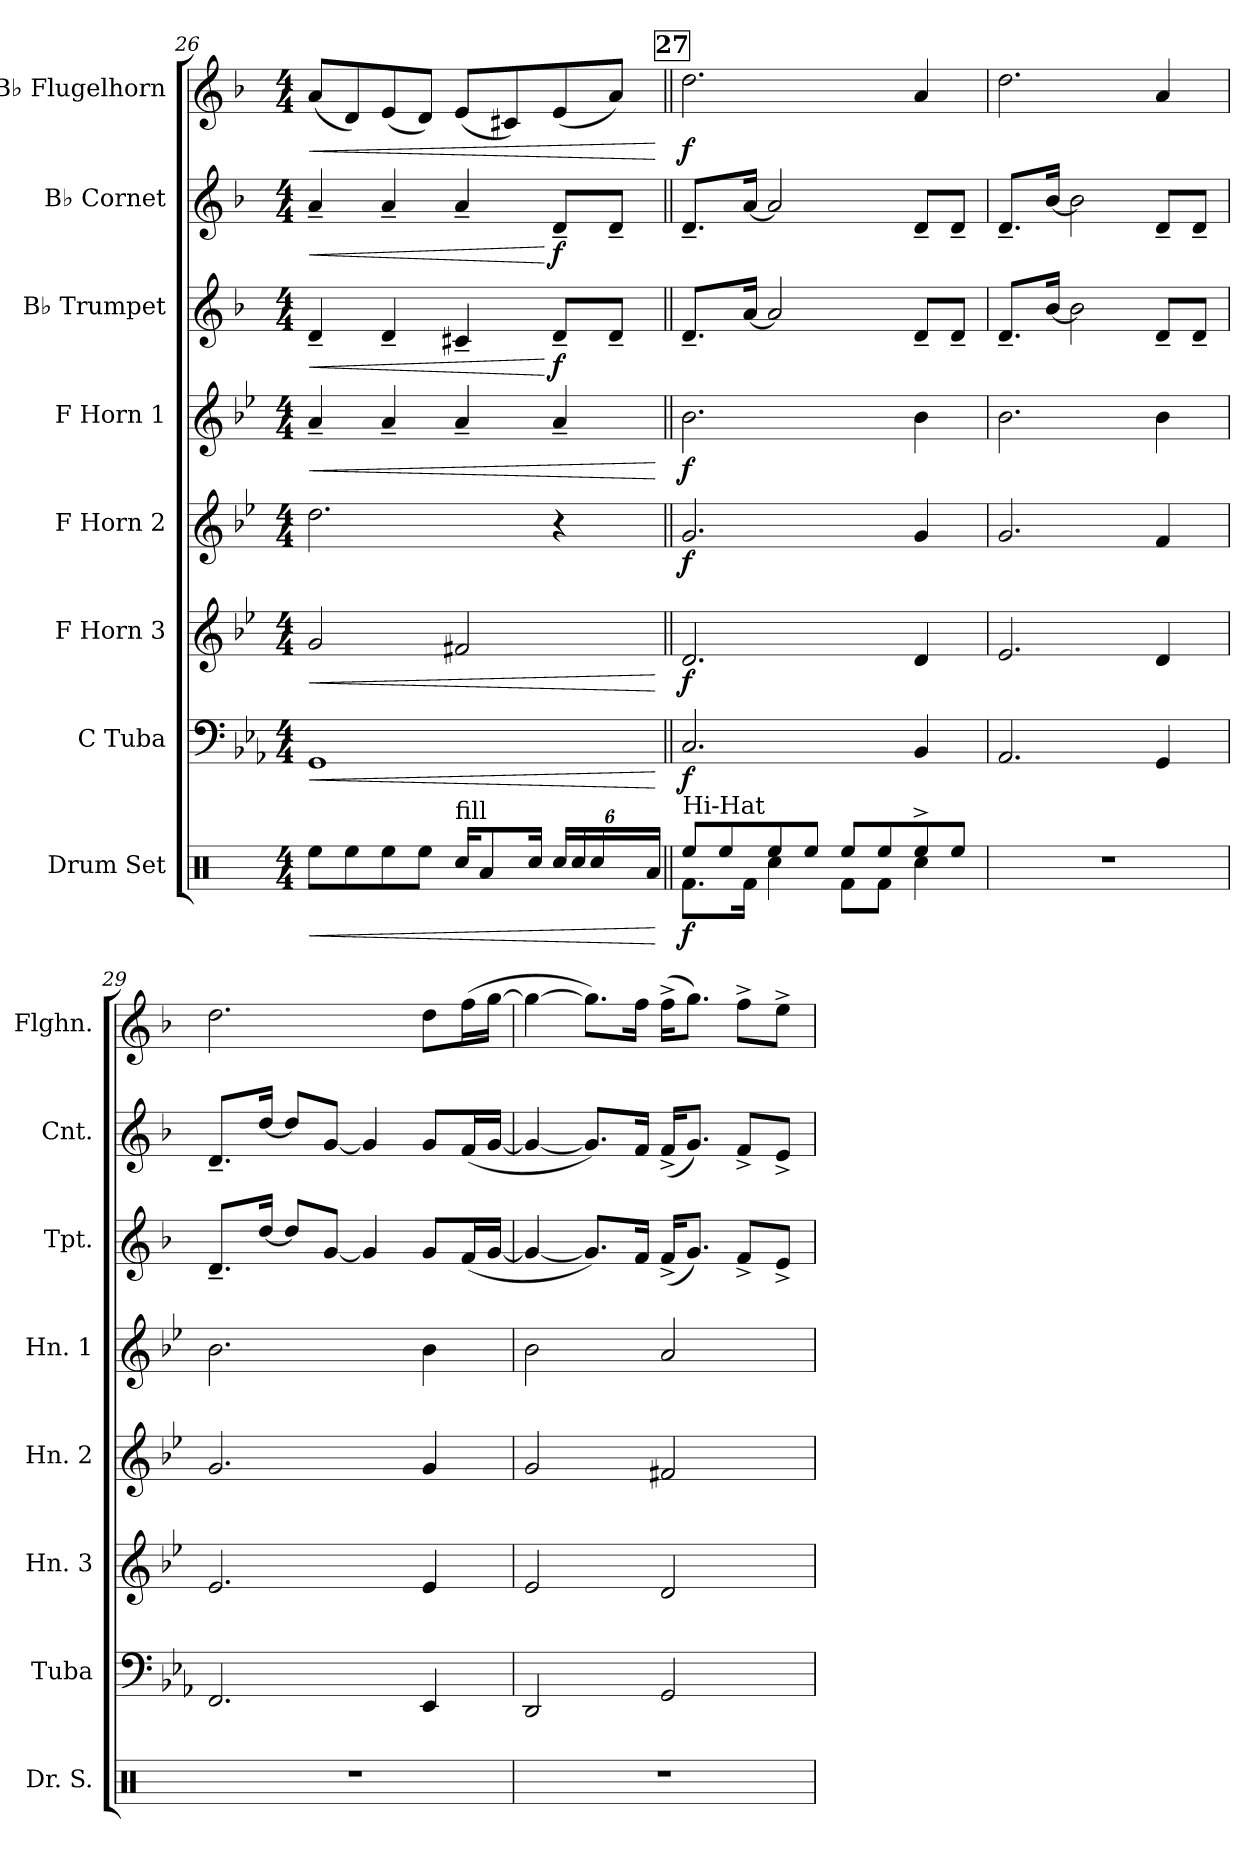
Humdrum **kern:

**kern	**dynam	**kern	**dynam	**kern	**dynam	**kern	**dynam	**kern	**dynam	**kern	**dynam	**kern	**dynam	**kern	**dynam
*part8	*part8	*part7	*part7	*part6	*part6	*part5	*part5	*part4	*part4	*part3	*part3	*part2	*part2	*part1	*part1
*staff8	*staff8	*staff7	*staff7	*staff6	*staff6	*staff5	*staff5	*staff4	*staff4	*staff3	*staff3	*staff2	*staff2	*staff1	*staff1
*I"Drum Set	*	*I"C Tuba	*	*I"F Horn 3	*	*I"F Horn 2	*	*I"F Horn 1	*	*I"B♭ Trumpet	*	*I"B♭ Cornet	*	*I"B♭ Flugelhorn	*
*I'Dr. S.	*	*I'Tuba	*	*I'Hn. 3	*	*I'Hn. 2	*	*I'Hn. 1	*	*I'Tpt.	*	*I'Cnt.	*	*I'Flghn.	*
!!LO:PB:g=z
*clefX	*	*clefF4	*	*clefG2	*	*clefG2	*	*clefG2	*	*clefG2	*	*clefG2	*	*clefG2	*
*	*	*	*	*ITrd4c7	*	*ITrd4c7	*	*ITrd4c7	*	*ITrd1c2	*	*ITrd1c2	*	*ITrd1c2	*
*k[]	*	*k[b-e-a-]	*	*k[b-e-a-]	*	*k[b-e-a-]	*	*k[b-e-a-]	*	*k[b-e-a-]	*	*k[b-e-a-]	*	*k[b-e-a-]	*
*M4/4	*	*M4/4	*	*M4/4	*	*M4/4	*	*M4/4	*	*M4/4	*	*M4/4	*	*M4/4	*
=26	=26	=26	=26	=26	=26	=26	=26	=26	=26	=26	=26	=26	=26	=26	=26
!	!LO:HP:b	!	!LO:HP:b	!	!LO:HP:b	!	!	!	!LO:HP:b	!	!LO:HP:b	!	!LO:HP:b	!	!LO:HP:b
8Ree\L	<	1GG	<	2c/	<	2.g\	.	4d~/	<	4c~/	<	4g~/	<	(<8g/L	<
8Ree\	.	.	.	.	.	.	.	.	.	.	.	.	.	8c/)	.
8Ree\	.	.	.	.	.	.	.	4d~/	.	4c~/	.	4g~/	.	(<8d/	.
8Ree\J	.	.	.	.	.	.	.	.	.	.	.	.	.	8c/J)	.
!LO:TX:a:t=fill	!	!	!	!	!	!	!	!	!	!	!	!	!	!	!
16Rcc/KL	.	.	.	2Bn/	.	.	.	4d~/	.	4Bn~/	.	4g~/	.	(<8d/L	.
8Ra/	.	.	.	.	.	.	.	.	.	.	.	.	.	.	.
.	.	.	.	.	.	.	.	.	.	.	.	.	.	8Bn/)	.
16Rcc/Jk	.	.	.	.	.	.	.	.	.	.	.	.	.	.	.
*Xbrackettup	*	*	*	*	*	*	*	*	*	*	*	*	*	*	*
!	!	!	!	!	!	!	!	!	!	!	!LO:DY:n=1:b	!	!LO:DY:n=1:b	!	!
24Rcc/LL	.	.	.	.	.	4r	.	4d~/	.	8c~/L	[ f	8c~/L	[ f	(<8d/	.
24Rcc/	.	.	.	.	.	.	.	.	.	.	.	.	.	.	.
24Rcc/	.	.	.	.	.	.	.	.	.	.	.	.	.	.	.
24R/	.	.	.	.	.	.	.	.	.	8c~/J	.	8c~/J	.	8g/J)	.
24R/	.	.	.	.	.	.	.	.	.	.	.	.	.	.	.
24Ra/JJ	.	.	.	.	.	.	.	.	.	.	.	.	.	.	.
.	[	.	[	.	[	.	.	.	[	.	.	.	.	.	[
!!LO:REH:place=s1:a:B:fs=14:t=27
=27||	=27||	=27||	=27||	=27||	=27||	=27||	=27||	=27||	=27||	=27||	=27||	=27||	=27||	=27||	=27||
*^	*	*	*	*	*	*	*	*	*	*	*	*	*	*	*
!LO:TX:a:t=Hi-Hat	!	!	!	!	!	!	!	!	!	!	!	!	!	!	!	!
!	!	!LO:DY:b	!	!LO:DY:b	!	!LO:DY:b	!	!LO:DY:b	!	!LO:DY:b	!	!	!	!	!	!LO:DY:b
8Ree/L	8.Rf\L	f	2.C/	f	2.G/	f	2.c/	f	2.e-\	f	8.c~/L	.	8.c~/L	.	2.cc\	f
8Ree/	.	.	.	.	.	.	.	.	.	.	.	.	.	.	.	.
.	16Rf\Jk	.	.	.	.	.	.	.	.	.	[16g/Jk	.	[16g/Jk	.	.	.
8Ree/	4Rcc\	.	.	.	.	.	.	.	.	.	2g/]	.	2g/]	.	.	.
8Ree/J	.	.	.	.	.	.	.	.	.	.	.	.	.	.	.	.
8Ree/L	8Rf\L	.	.	.	.	.	.	.	.	.	.	.	.	.	.	.
8Ree/	8Rf\J	.	.	.	.	.	.	.	.	.	.	.	.	.	.	.
8Ree^/	4Rcc\	.	4BB-/	.	4G/	.	4c/	.	4e-\	.	8c~/L	.	8c~/L	.	4g/	.
8Ree/J	.	.	.	.	.	.	.	.	.	.	8c~/J	.	8c~/J	.	.	.
*v	*v	*	*	*	*	*	*	*	*	*	*	*	*	*	*	*
=28	=28	=28	=28	=28	=28	=28	=28	=28	=28	=28	=28	=28	=28	=28	=28
1r	.	2.AA-/	.	2.A-/	.	2.c/	.	2.e-\	.	8.c~/L	.	8.c~/L	.	2.cc\	.
.	.	.	.	.	.	.	.	.	.	[16a-/Jk	.	[16a-/Jk	.	.	.
.	.	.	.	.	.	.	.	.	.	2a-\]	.	2a-\]	.	.	.
.	.	4GG/	.	4G/	.	4B-/	.	4e-\	.	8c~/L	.	8c~/L	.	4g/	.
.	.	.	.	.	.	.	.	.	.	8c~/J	.	8c~/J	.	.	.
=29	=29	=29	=29	=29	=29	=29	=29	=29	=29	=29	=29	=29	=29	=29	=29
1r	.	2.FF/	.	2.A-/	.	2.c/	.	2.e-\	.	8.c~/L	.	8.c~/L	.	2.cc\	.
.	.	.	.	.	.	.	.	.	.	[16cc/Jk	.	[16cc/Jk	.	.	.
.	.	.	.	.	.	.	.	.	.	8cc/L]	.	8cc/L]	.	.	.
.	.	.	.	.	.	.	.	.	.	[8f/J	.	[8f/J	.	.	.
.	.	.	.	.	.	.	.	.	.	4f/]	.	4f/]	.	.	.
.	.	4EE-/	.	4A-/	.	4c/	.	4e-\	.	8f/L	.	8f/L	.	8cc\L	.
.	.	.	.	.	.	.	.	.	.	(<16e-/L	.	(<16e-/L	.	(>16ee-\L	.
.	.	.	.	.	.	.	.	.	.	[16f/JJ	.	[16f/JJ	.	[16ff\JJ	.
=30	=30	=30	=30	=30	=30	=30	=30	=30	=30	=30	=30	=30	=30	=30	=30
1r	.	2DD/	.	2A-/	.	2c/	.	2e-\	.	4f/_	.	4f/_	.	4ff\_	.
.	.	.	.	.	.	.	.	.	.	8.f/L])	.	8.f/L])	.	8.ff\L])	.
.	.	.	.	.	.	.	.	.	.	16e-/Jk	.	16e-/Jk	.	16ee-\Jk	.
.	.	2GG/	.	2G/	.	2Bn/	.	2d/	.	(<16e-^/KL	.	(<16e-^/KL	.	(>16ee-^\KL	.
.	.	.	.	.	.	.	.	.	.	8.f/J)	.	8.f/J)	.	8.ff\J)	.
.	.	.	.	.	.	.	.	.	.	8e-^/L	.	8e-^/L	.	8ee-^\L	.
.	.	.	.	.	.	.	.	.	.	8d^/J	.	8d^/J	.	8dd^\J	.
=	=	=	=	=	=	=	=	=	=	=	=	=	=	=	=
*-	*-	*-	*-	*-	*-	*-	*-	*-	*-	*-	*-	*-	*-	*-	*-
